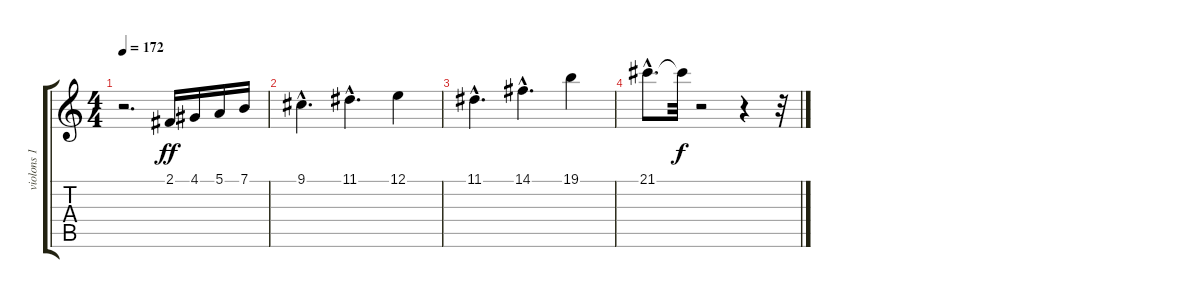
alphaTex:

\track ("violons 1" "violons 1") {instrument stringensemble1}
\staff {score tabs}
\tuning (E4 B3 G3 D3 A2 E2) {hide}
\ts (4 4)
\tempo 172
\clef g2
\ks c
r.2{d dy ff instrument stringensemble1} 2.1.16 4.1.16 5.1.16 7.1.16 |
9.1{hac}.4{d} 11.1{hac}.4{d} 12.1.4 |
11.1{hac}.4{d} 14.1{hac}.4{d} 19.1.4 |
21.1{hac}.8{d} 21.1{t}.32{dy f} r.2 r.4 r.32
